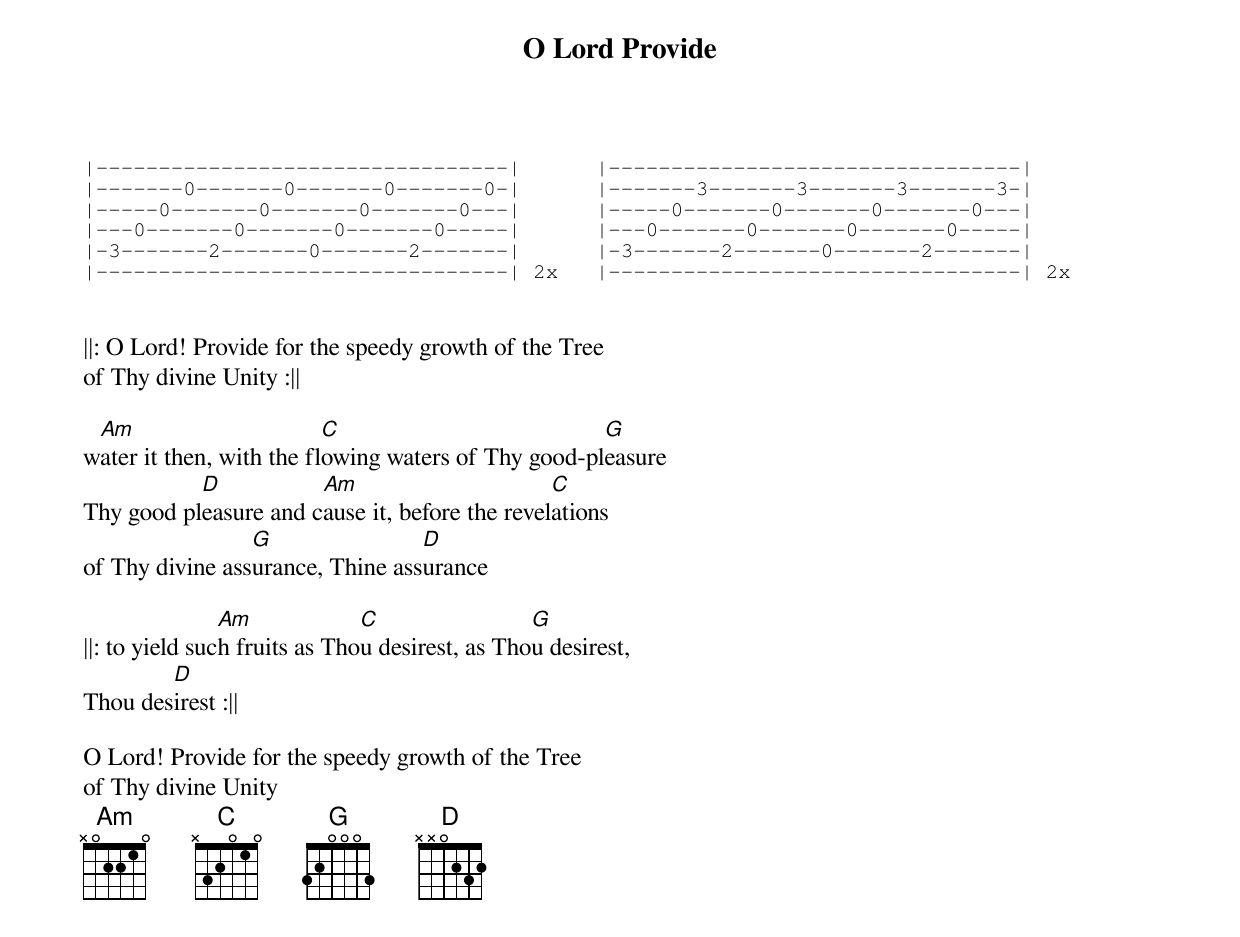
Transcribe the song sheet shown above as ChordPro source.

{title: O Lord Provide}
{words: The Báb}
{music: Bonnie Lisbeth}

{sot}
|---------------------------------|      |---------------------------------|
|-------0-------0-------0-------0-|      |-------3-------3-------3-------3-|
|-----0-------0-------0-------0---|      |-----0-------0-------0-------0---|
|---0-------0-------0-------0-----|      |---0-------0-------0-------0-----|
|-3-------2-------0-------2-------|      |-3-------2-------0-------2-------|
|---------------------------------| 2x   |---------------------------------| 2x
{eot}


||: O Lord! Provide for the speedy growth of the Tree
of Thy divine Unity :||

w[Am]ater it then, with the fl[C]owing waters of Thy good-pl[G]easure
Thy good pl[D]easure and c[Am]ause it, before the revel[C]ations
of Thy divine ass[G]urance, Thine ass[D]urance

||: to yield suc[Am]h fruits as Tho[C]u desirest, as Tho[G]u desirest,
Thou des[D]irest :||

O Lord! Provide for the speedy growth of the Tree
of Thy divine Unity
